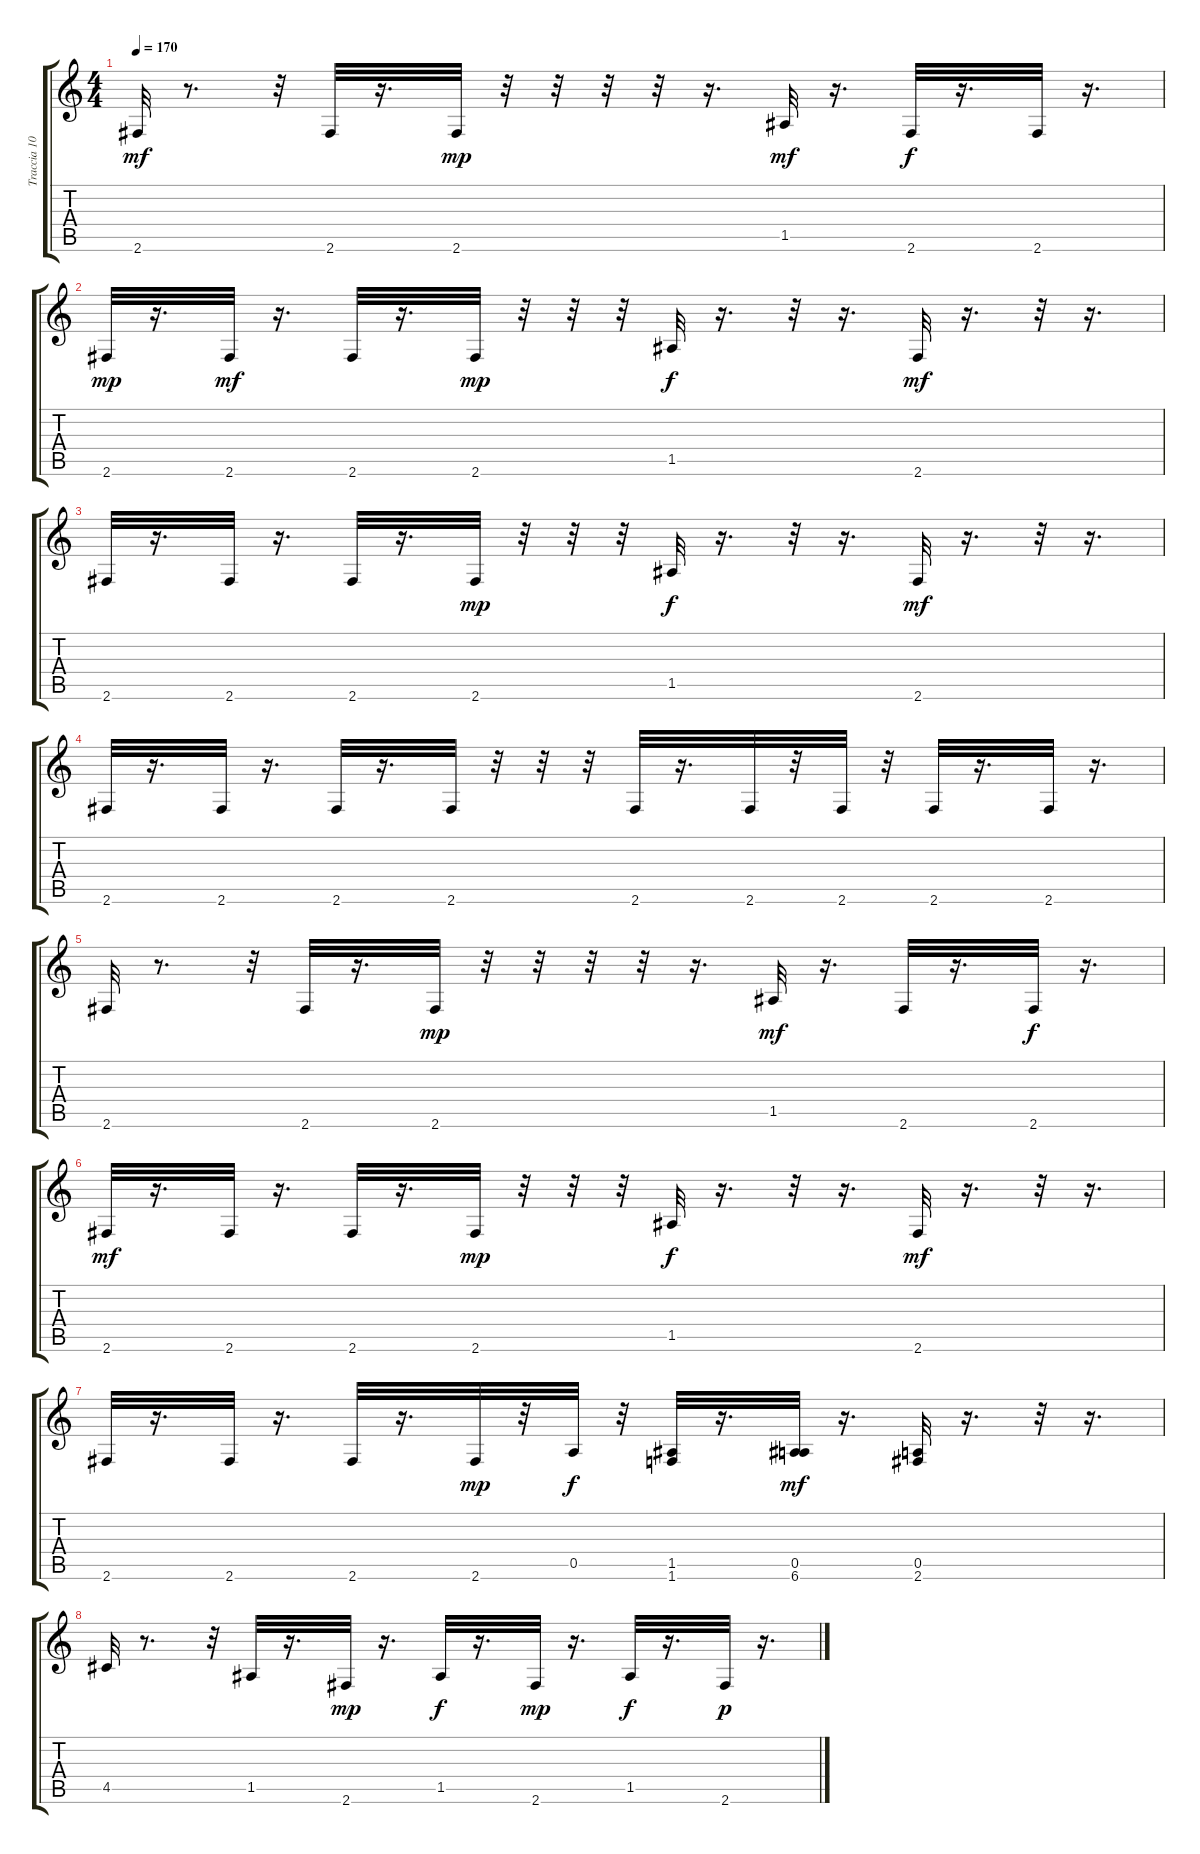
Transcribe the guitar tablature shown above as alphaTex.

\track ("Traccia 10" "Traccia 10") {instrument acousticguitarsteel}
\staff {score tabs}
\tuning (E4 B3 G3 D3 A2 E2) {hide}
\ts (4 4)
\tempo 170
\clef g2
\ks c
2.6.32{dy mf} r.8{d} r.32 2.6.32 r.16{d} 2.6.32{dy mp} r.32 r.32 r.32 r.32 r.16{d} 1.5.32{dy mf} r.16{d} 2.6.32{dy f} r.16{d} 2.6.32 r.16{d} |
2.6.32{dy mp} r.16{d} 2.6.32{dy mf} r.16{d} 2.6.32 r.16{d} 2.6.32{dy mp} r.32 r.32 r.32 1.5.32{dy f} r.16{d} r.32 r.16{d} 2.6.32{dy mf} r.16{d} r.32 r.16{d} |
2.6.32 r.16{d} 2.6.32 r.16{d} 2.6.32 r.16{d} 2.6.32{dy mp} r.32 r.32 r.32 1.5.32{dy f} r.16{d} r.32 r.16{d} 2.6.32{dy mf} r.16{d} r.32 r.16{d} |
2.6.32 r.16{d} 2.6.32 r.16{d} 2.6.32 r.16{d} 2.6.32 r.32 r.32 r.32 2.6.32 r.16{d} 2.6.32 r.32 2.6.32 r.32 2.6.32 r.16{d} 2.6.32 r.16{d} |
2.6.32 r.8{d} r.32 2.6.32 r.16{d} 2.6.32{dy mp} r.32 r.32 r.32 r.32 r.16{d} 1.5.32{dy mf} r.16{d} 2.6.32 r.16{d} 2.6.32{dy f} r.16{d} |
2.6.32{dy mf} r.16{d} 2.6.32 r.16{d} 2.6.32 r.16{d} 2.6.32{dy mp} r.32 r.32 r.32 1.5.32{dy f} r.16{d} r.32 r.16{d} 2.6.32{dy mf} r.16{d} r.32 r.16{d} |
2.6.32 r.16{d} 2.6.32 r.16{d} 2.6.32 r.16{d} 2.6.32{dy mp} r.32 0.5.32{dy f} r.32 (1.5 1.6).32 r.16{d} (0.5 6.6).32{dy mf} r.16{d} (0.5 2.6).32 r.16{d} r.32 r.16{d} |
4.5.32 r.8{d} r.32 1.5.32 r.16{d} 2.6.32{dy mp} r.16{d} 1.5.32{dy f} r.16{d} 2.6.32{dy mp} r.16{d} 1.5.32{dy f} r.16{d} 2.6.32{dy p} r.16{d}
